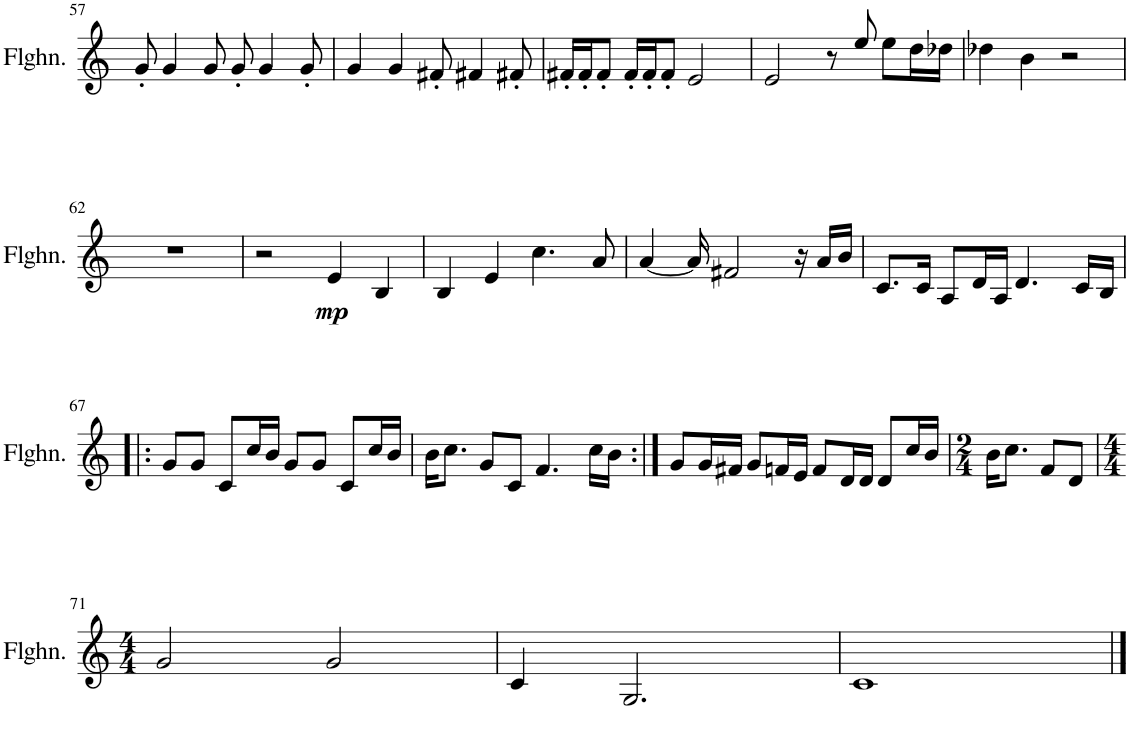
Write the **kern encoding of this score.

**kern	**dynam
*part1	*part1
*staff1	*staff1
*I"Flugelhorn	*
*I'Flghn.	*
!!LO:PB:g=z
*clefG2	*
*Trd1c2	*
*k[]	*
*M4/4	*
=57	=57
8g'/	.
4g/	.
8g/	.
8g'/	.
4g/	.
8g'/	.
=58	=58
4g/	.
4g/	.
8f#X'/	.
4f#X/	.
8f#X'/	.
=59	=59
16f#X'/LL	.
16f#'/J	.
8f#'/J	.
16f#'/LL	.
16f#'/J	.
8f#'/J	.
2e/	.
=60	=60
2e/	.
8r	.
8ee/	.
8ee\L	.
16dd\L	.
16dd-X\JJ	.
=61	=61
4dd-X\	.
4b\	.
2r	.
!!LO:LB:g=z
=62	=62
1r	.
=63	=63
2r	.
!	!LO:DY:b
4e/	mp
4B/	.
=64	=64
4B/	.
4e/	.
4.cc\	.
8a/	.
=65	=65
[4a/	.
16a/]	.
2f#X/	.
16r	.
16a/LL	.
16b/JJ	.
=66	=66
8.c/L	.
16c/Jk	.
8A/L	.
16d/L	.
16A/JJ	.
4.d/	.
16c/LL	.
16B/JJ	.
!!LO:LB:g=z
=67!|:	=67!|:
8g/L	.
8g/J	.
8c/L	.
16cc/L	.
16b/JJ	.
8g/L	.
8g/J	.
8c/L	.
16cc/L	.
16b/JJ	.
=68	=68
16b\KL	.
8.cc\J	.
8g/L	.
8c/J	.
4.f/	.
16cc\LL	.
16b\JJ	.
=69:|!	=69:|!
8g/L	.
16g/L	.
16f#X/JJ	.
8g/L	.
16fn/L	.
16e/JJ	.
8f/L	.
16d/L	.
16d/JJ	.
8d/L	.
16cc/L	.
16b/JJ	.
=70	=70
*M2/4	*
16b\KL	.
8.cc\J	.
8f/L	.
8d/J	.
!!LO:LB:g=z
=71	=71
*M4/4	*
2g/	.
2g/	.
=72	=72
4c/	.
2.G/	.
=73	=73
1c	.
==	==
*-	*-
